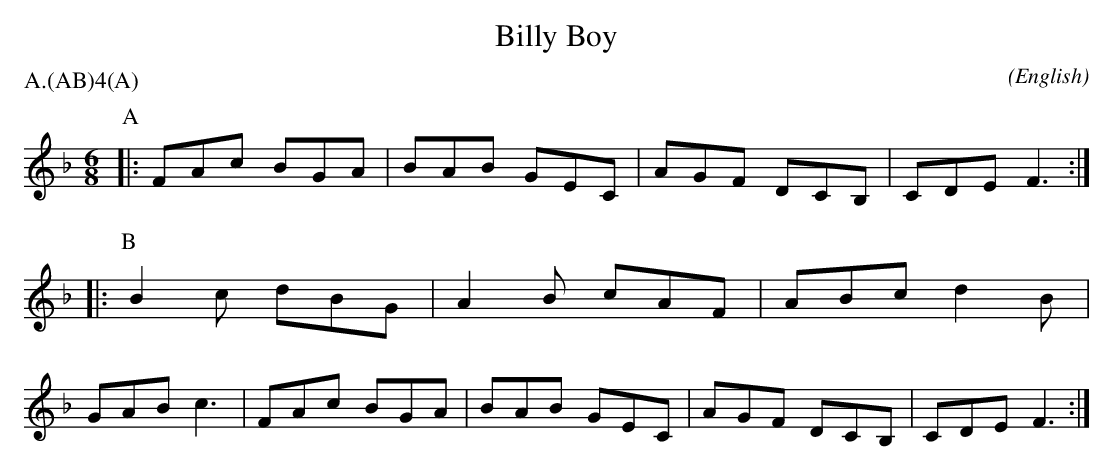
X:1
T:Billy Boy
M:6/8
C:
O:English
P:A.(AB)4(A)
K:F
P:A
|: FAc  BGA | BAB  GEC | AGF  DCB, | CDE F3  :|\
P:B
|: B2 c dBG | A2 B cAF | ABc  d2 B | GAB c3  |\
   FAc  BGA | BAB  GEC | AGF  DCB, | CDE F3  :|
